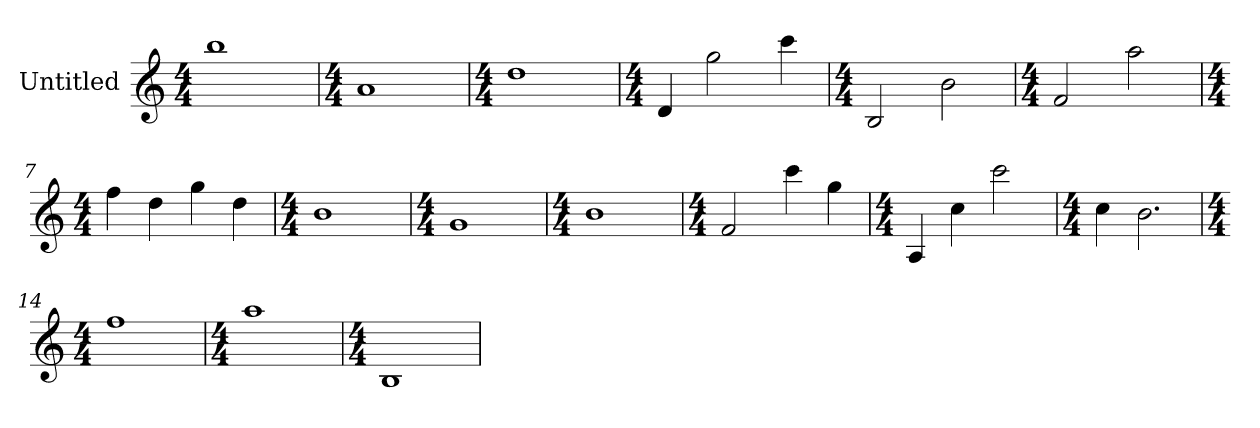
**kern
*part1
*staff1
*I"Untitled
*k[]
*C:
*M4/4
=1
1bb
=2
*k[]
*C:
*M4/4
1a
=3
*k[]
*C:
*M4/4
1dd
=4
*k[]
*C:
*M4/4
4d
2gg
4ccc
=5
*k[]
*C:
*M4/4
2B
2b
=6
*k[]
*C:
*M4/4
2f
2aa
=7
*k[]
*C:
*M4/4
4ff
4dd
4gg
4dd
=8
*k[]
*C:
*M4/4
1b
=9
*k[]
*C:
*M4/4
1g
=10
*k[]
*C:
*M4/4
1b
=11
*k[]
*C:
*M4/4
2f
4ccc
4gg
=12
*k[]
*C:
*M4/4
4A
4cc
2ccc
=13
*k[]
*C:
*M4/4
4cc
!LO:N:vis=2.
2b
=14
*k[]
*C:
*M4/4
1ff
=15
*k[]
*C:
*M4/4
1aa
=16
*k[]
*C:
*M4/4
1B
=
*-
